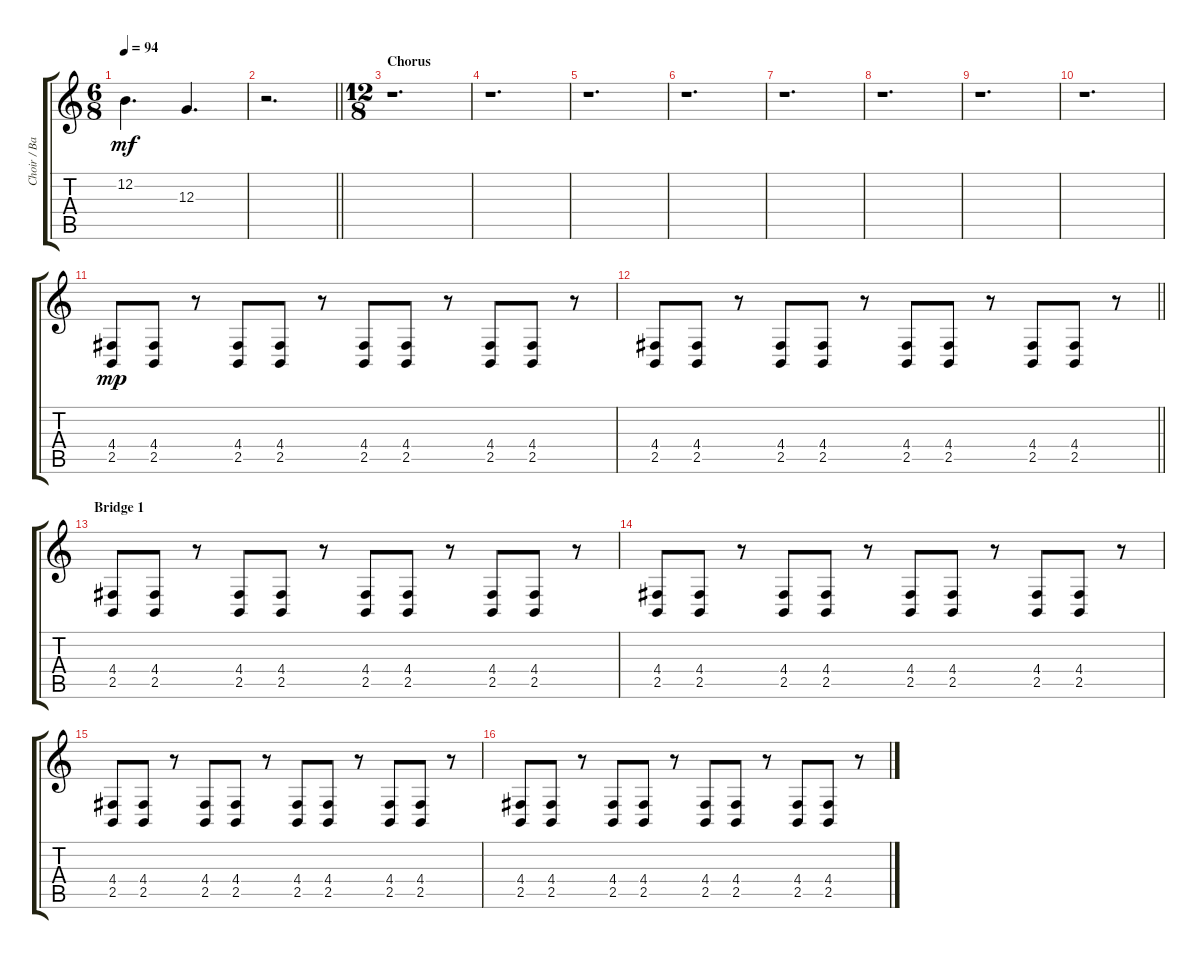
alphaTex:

\track ("Choir / Backing Vocals" "Choir / Ba") {instrument choiraahs}
\staff {score tabs}
\tuning (E4 B3 G3 D3 A2 E2) {hide}
\ts (6 8)
\tempo 94
\clef g2
\ks c
12.2.4{d dy mf} 12.3.4{d} |
\barLineRight lightlight
r.2{d} |
\ts (12 8)
\section ("" "Chorus")
r.1{d} |
r.1{d} |
r.1{d} |
r.1{d} |
r.1{d} |
r.1{d} |
r.1{d} |
r.1{d} |
(4.4 2.5).8{dy mp} (4.4 2.5).8 r.8 (4.4 2.5).8 (4.4 2.5).8 r.8 (4.4 2.5).8 (4.4 2.5).8 r.8 (4.4 2.5).8 (4.4 2.5).8 r.8 |
\barLineRight lightlight
(4.4 2.5).8 (4.4 2.5).8 r.8 (4.4 2.5).8 (4.4 2.5).8 r.8 (4.4 2.5).8 (4.4 2.5).8 r.8 (4.4 2.5).8 (4.4 2.5).8 r.8 |
\section ("" "Bridge 1")
(4.4 2.5).8 (4.4 2.5).8 r.8 (4.4 2.5).8 (4.4 2.5).8 r.8 (4.4 2.5).8 (4.4 2.5).8 r.8 (4.4 2.5).8 (4.4 2.5).8 r.8 |
(4.4 2.5).8 (4.4 2.5).8 r.8 (4.4 2.5).8 (4.4 2.5).8 r.8 (4.4 2.5).8 (4.4 2.5).8 r.8 (4.4 2.5).8 (4.4 2.5).8 r.8 |
(4.4 2.5).8 (4.4 2.5).8 r.8 (4.4 2.5).8 (4.4 2.5).8 r.8 (4.4 2.5).8 (4.4 2.5).8 r.8 (4.4 2.5).8 (4.4 2.5).8 r.8 |
(4.4 2.5).8 (4.4 2.5).8 r.8 (4.4 2.5).8 (4.4 2.5).8 r.8 (4.4 2.5).8 (4.4 2.5).8 r.8 (4.4 2.5).8 (4.4 2.5).8 r.8
